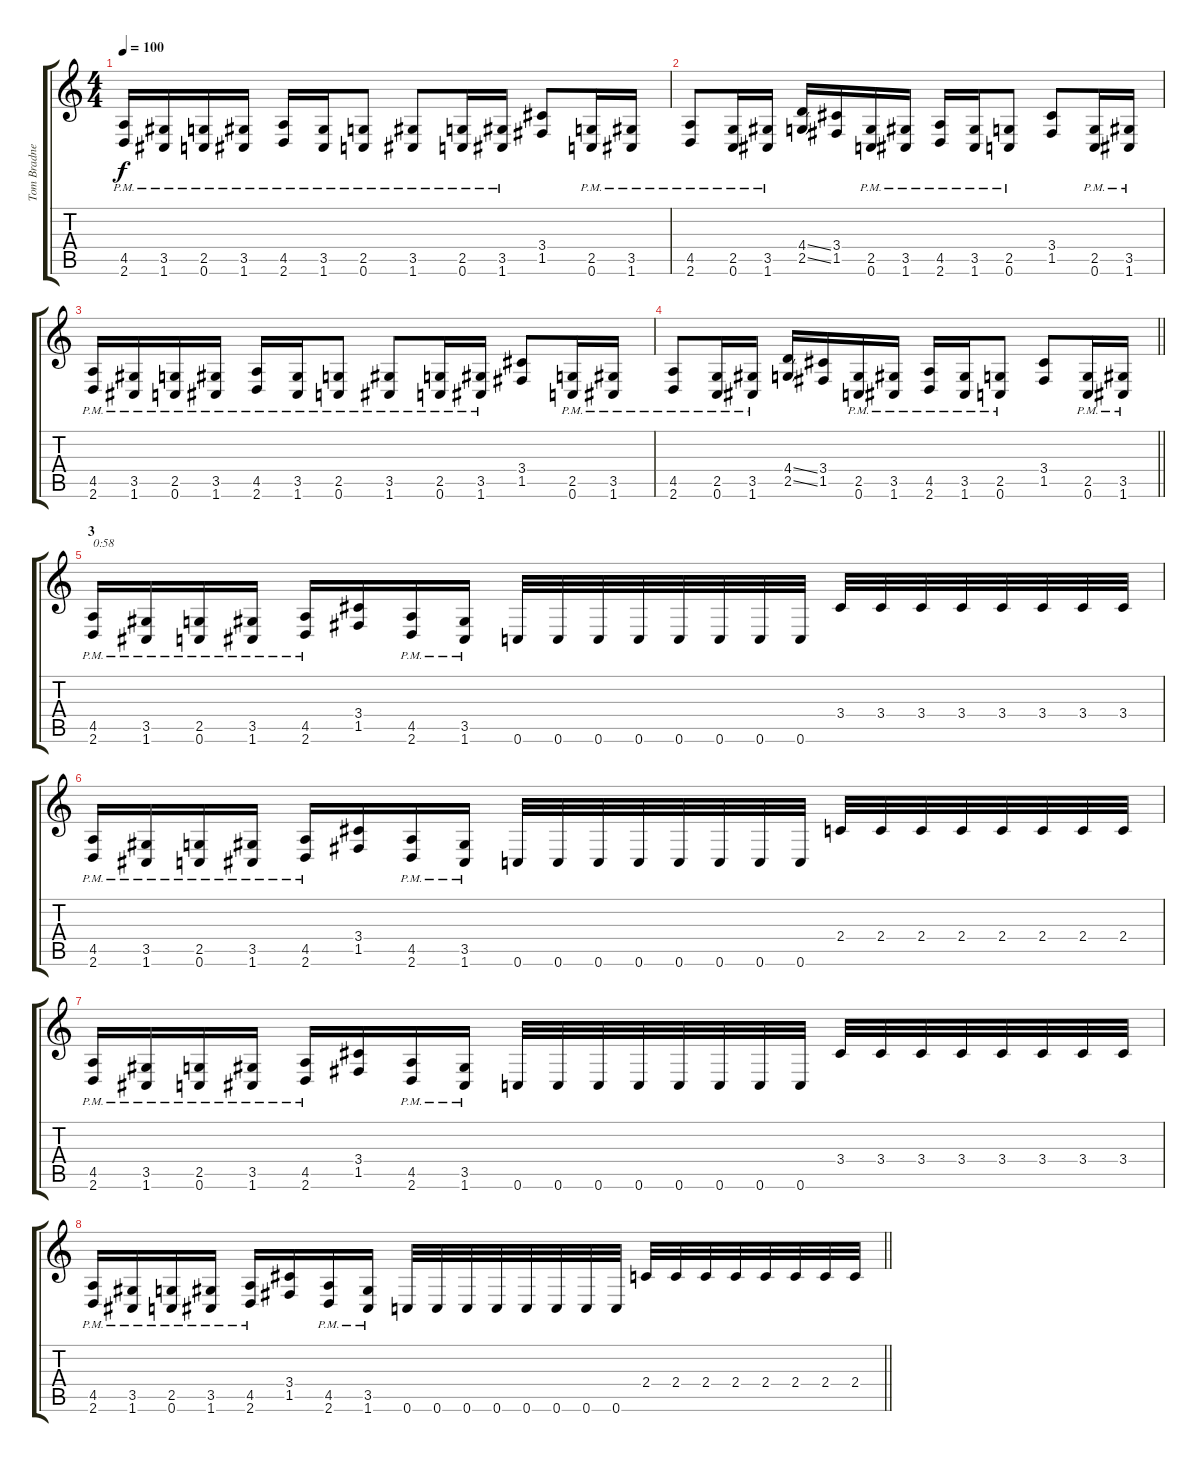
\track ("Tom Bradner" "Tom Bradne") {instrument distortionguitar}
\staff {score tabs}
\tuning (C4 G3 Eb3 Bb2 F2 C2) {hide}
\ts (4 4)
\tempo 100
\clef g2
\ks c
(4.5{pm} 2.6{pm}).16{dy f} (3.5{pm} 1.6{pm}).16 (2.5{pm} 0.6{pm}).16 (3.5{pm} 1.6{pm}).16 (4.5{pm} 2.6{pm}).16 (3.5{pm} 1.6{pm}).16 (2.5{pm} 0.6{pm}).8 (3.5{pm} 1.6{pm}).8 (2.5{pm} 0.6{pm}).16 (3.5{pm} 1.6{pm}).16 (3.4 1.5).8 (2.5{pm} 0.6{pm}).16 (3.5{pm} 1.6{pm}).16 |
(4.5{pm} 2.6{pm}).8 (2.5{pm} 0.6{pm}).16 (3.5{pm} 1.6{pm}).16 (4.4{ss} 2.5{ss}).16 (3.4 1.5).16 (2.5{pm} 0.6{pm}).16 (3.5{pm} 1.6{pm}).16 (4.5{pm} 2.6{pm}).16 (3.5{pm} 1.6{pm}).16 (2.5{pm} 0.6{pm}).8 (3.4 1.5).8 (2.5{pm} 0.6{pm}).16 (3.5{pm} 1.6{pm}).16 |
(4.5{pm} 2.6{pm}).16 (3.5{pm} 1.6{pm}).16 (2.5{pm} 0.6{pm}).16 (3.5{pm} 1.6{pm}).16 (4.5{pm} 2.6{pm}).16 (3.5{pm} 1.6{pm}).16 (2.5{pm} 0.6{pm}).8 (3.5{pm} 1.6{pm}).8 (2.5{pm} 0.6{pm}).16 (3.5{pm} 1.6{pm}).16 (3.4 1.5).8 (2.5{pm} 0.6{pm}).16 (3.5{pm} 1.6{pm}).16 |
\barLineRight lightlight
(4.5{pm} 2.6{pm}).8 (2.5{pm} 0.6{pm}).16 (3.5{pm} 1.6{pm}).16 (4.4{ss} 2.5{ss}).16 (3.4 1.5).16 (2.5{pm} 0.6{pm}).16 (3.5{pm} 1.6{pm}).16 (4.5{pm} 2.6{pm}).16 (3.5{pm} 1.6{pm}).16 (2.5{pm} 0.6{pm}).8 (3.4 1.5).8 (2.5{pm} 0.6{pm}).16 (3.5{pm} 1.6{pm}).16 |
\section ("" "3")
(4.5{pm} 2.6{pm}).16{txt "0:58"} (3.5{pm} 1.6{pm}).16 (2.5{pm} 0.6{pm}).16 (3.5{pm} 1.6{pm}).16 (4.5{pm} 2.6{pm}).16 (3.4 1.5).16 (4.5{pm} 2.6{pm}).16 (3.5{pm} 1.6{pm}).16 0.6.32 0.6.32 0.6.32 0.6.32 0.6.32 0.6.32 0.6.32 0.6.32 3.4.32 3.4.32 3.4.32 3.4.32 3.4.32 3.4.32 3.4.32 3.4.32 |
(4.5{pm} 2.6{pm}).16 (3.5{pm} 1.6{pm}).16 (2.5{pm} 0.6{pm}).16 (3.5{pm} 1.6{pm}).16 (4.5{pm} 2.6{pm}).16 (3.4 1.5).16 (4.5{pm} 2.6{pm}).16 (3.5{pm} 1.6{pm}).16 0.6.32 0.6.32 0.6.32 0.6.32 0.6.32 0.6.32 0.6.32 0.6.32 2.4.32 2.4.32 2.4.32 2.4.32 2.4.32 2.4.32 2.4.32 2.4.32 |
(4.5{pm} 2.6{pm}).16 (3.5{pm} 1.6{pm}).16 (2.5{pm} 0.6{pm}).16 (3.5{pm} 1.6{pm}).16 (4.5{pm} 2.6{pm}).16 (3.4 1.5).16 (4.5{pm} 2.6{pm}).16 (3.5{pm} 1.6{pm}).16 0.6.32 0.6.32 0.6.32 0.6.32 0.6.32 0.6.32 0.6.32 0.6.32 3.4.32 3.4.32 3.4.32 3.4.32 3.4.32 3.4.32 3.4.32 3.4.32 |
\barLineRight lightlight
(4.5{pm} 2.6{pm}).16 (3.5{pm} 1.6{pm}).16 (2.5{pm} 0.6{pm}).16 (3.5{pm} 1.6{pm}).16 (4.5{pm} 2.6{pm}).16 (3.4 1.5).16 (4.5{pm} 2.6{pm}).16 (3.5{pm} 1.6{pm}).16 0.6.32 0.6.32 0.6.32 0.6.32 0.6.32 0.6.32 0.6.32 0.6.32 2.4.32 2.4.32 2.4.32 2.4.32 2.4.32 2.4.32 2.4.32 2.4.32
